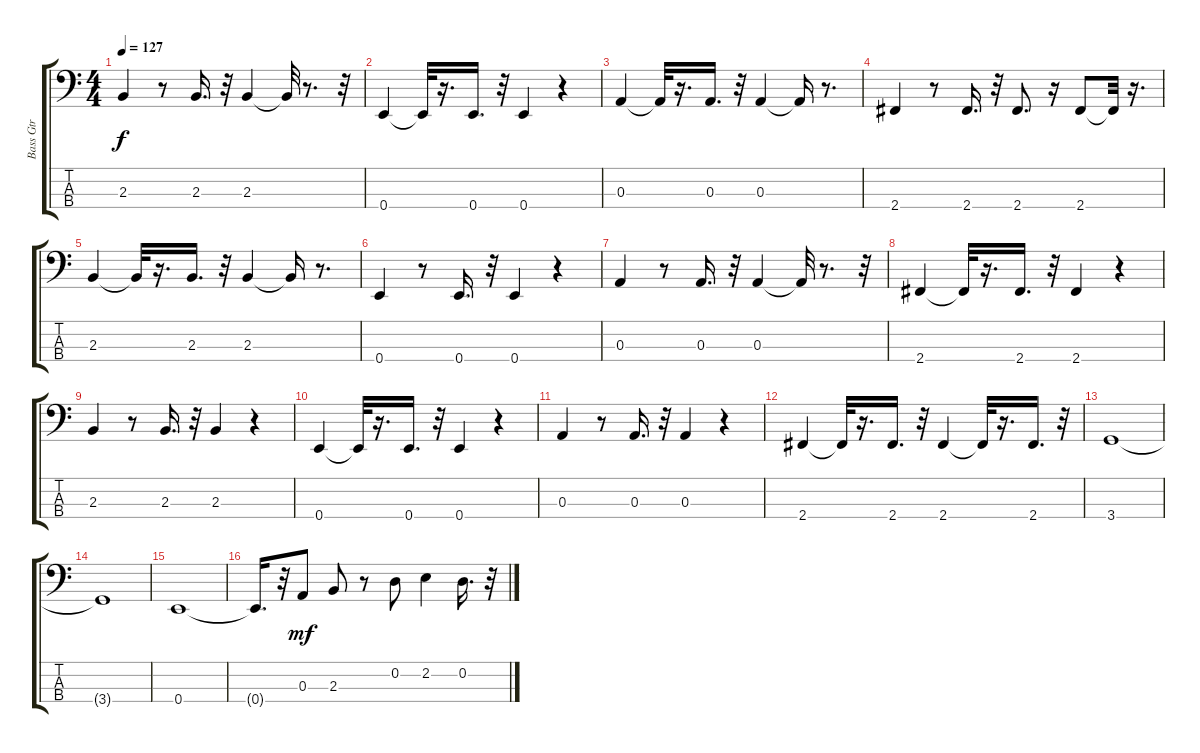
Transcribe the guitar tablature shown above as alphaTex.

\track ("Bass Gtr            " "Bass Gtr  ") {instrument electricbasspick}
\staff {score tabs}
\tuning (G2 D2 A1 E1) {hide}
\ts (4 4)
\tempo 127
\clef f4
\ks c
2.3.4{dy f} r.8 2.3.16{d} r.32 2.3.4 2.3{t}.32 r.8{d} r.32 |
0.4.4 0.4{t}.32 r.16{d} 0.4.16{d} r.32 0.4.4 r.4 |
0.3.4 0.3{t}.32 r.16{d} 0.3.16{d} r.32 0.3.4 0.3{t}.16 r.8{d} |
2.4.4 r.8 2.4.16{d} r.32 2.4.8{d} r.16 2.4.8 2.4{t}.32 r.16{d} |
2.3.4 2.3{t}.32 r.16{d} 2.3.16{d} r.32 2.3.4 2.3{t}.16 r.8{d} |
0.4.4 r.8 0.4.16{d} r.32 0.4.4 r.4 |
0.3.4 r.8 0.3.16{d} r.32 0.3.4 0.3{t}.32 r.8{d} r.32 |
2.4.4 2.4{t}.32 r.16{d} 2.4.16{d} r.32 2.4.4 r.4 |
2.3.4 r.8 2.3.16{d} r.32 2.3.4 r.4 |
0.4.4 0.4{t}.32 r.16{d} 0.4.16{d} r.32 0.4.4 r.4 |
0.3.4 r.8 0.3.16{d} r.32 0.3.4 r.4 |
2.4.4 2.4{t}.32 r.16{d} 2.4.16{d} r.32 2.4.4 2.4{t}.32 r.16{d} 2.4.16{d} r.32 |
3.4.1 |
3.4{t}.1 |
0.4.1 |
0.4{t}.16{d} r.32 0.3.8{dy mf} 2.3.8 r.8 0.2.8 2.2.4 0.2.16{d} r.32
